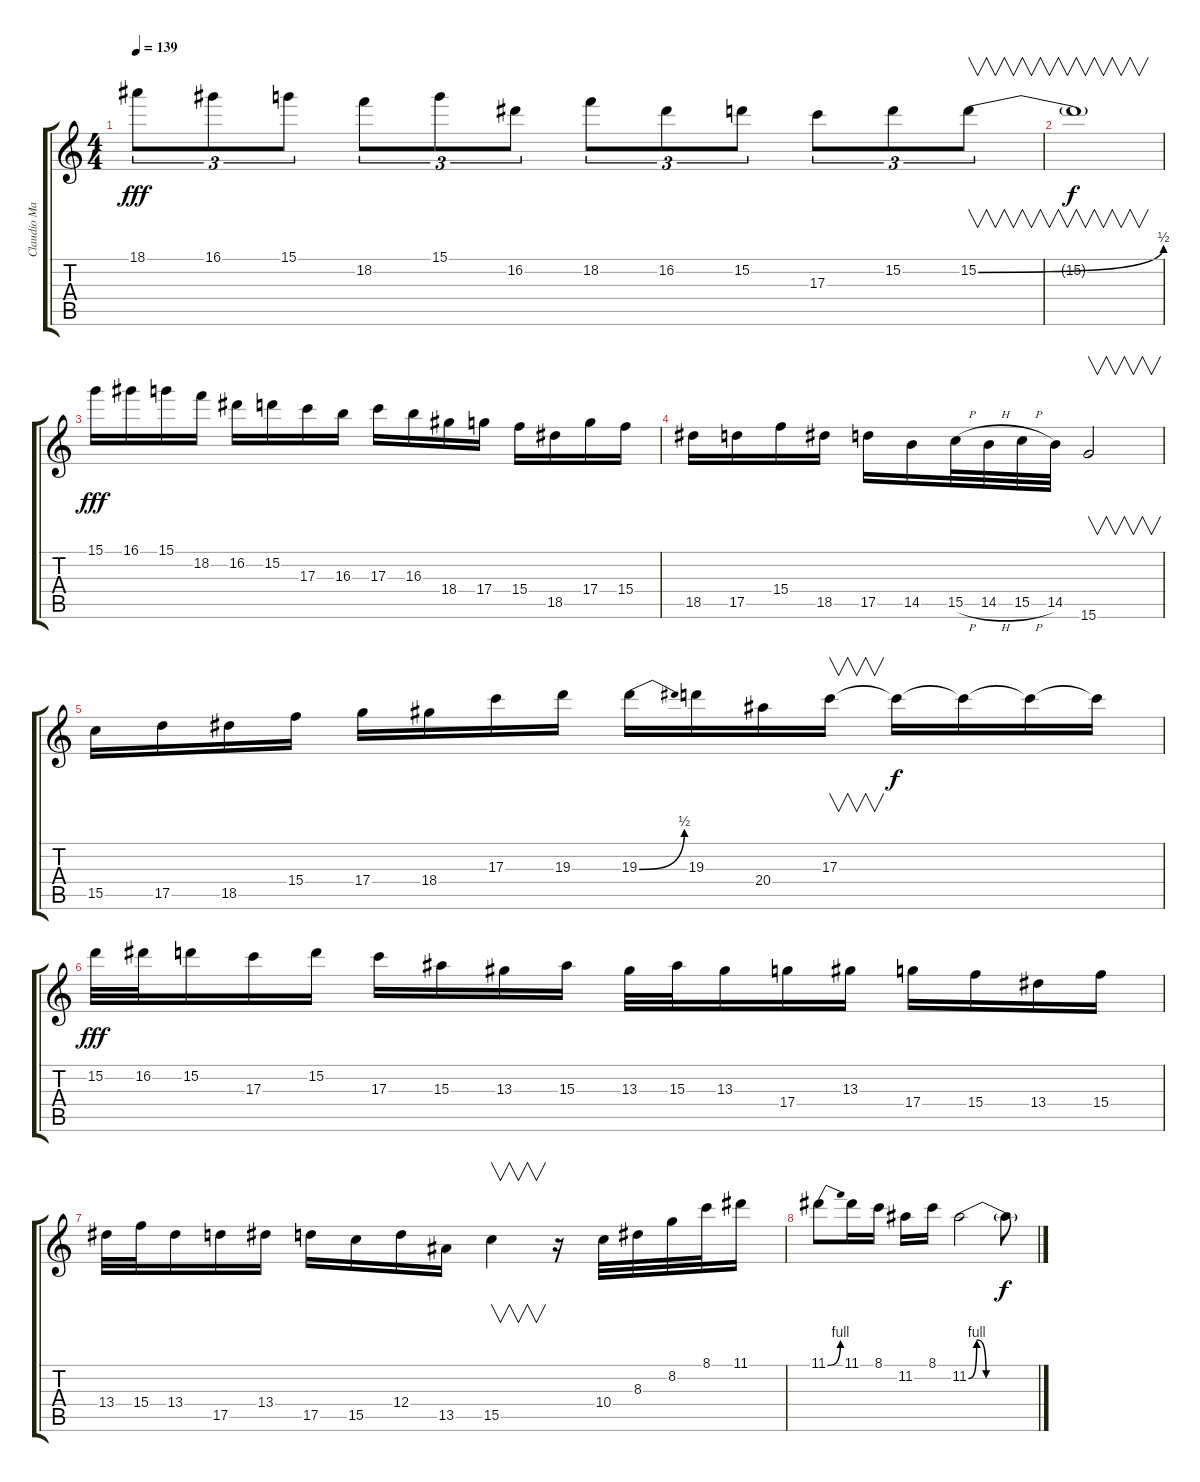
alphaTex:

\track ("Claudio Marciello ( lead )" "Claudio Ma") {instrument distortionguitar}
\staff {score tabs}
\tuning (E4 B3 G3 D3 A2 E2) {hide}
\ts (4 4)
\tempo 139
\clef g2
\ks c
18.1.8{tu (3 2) dy fff} 16.1.8{tu (3 2)} 15.1.8{tu (3 2)} 18.2.8{tu (3 2)} 15.1.8{tu (3 2)} 16.2.8{tu (3 2)} 18.2.8{tu (3 2)} 16.2.8{tu (3 2)} 15.2.8{tu (3 2)} 17.3.8{tu (3 2)} 15.2.8{tu (3 2)} 15.2{be (bend 0 0 60 2)}.8{v tu (3 2)} |
15.2{t}.1{v dy f} |
15.1.16{dy fff} 16.1.16 15.1.16 18.2.16 16.2.16 15.2.16 17.3.16 16.3.16 17.3.16 16.3.16 18.4.16 17.4.16 15.4.16 18.5.16 17.4.16 15.4.16 |
18.5.16 17.5.16 15.4.16 18.5.16 17.5.16 14.5.16 15.5{h}.32 14.5{h}.32 15.5{h}.32 14.5.32 15.6.2{v} |
15.5.16 17.5.16 18.5.16 15.4.16 17.4.16 18.4.16 17.3.16 19.3.16 19.3{be (bend 0 0 60 2)}.16 19.3.16 20.4.16 17.3.16{v} 17.3{t}.16{dy f} 17.3{t}.16 17.3{t}.16 17.3{t}.16 |
15.2.32{dy fff} 16.2.32 15.2.16 17.3.16 15.2.16 17.3.16 15.3.16 13.3.16 15.3.16 13.3.32 15.3.32 13.3.16 17.4.16 13.3.16 17.4.16 15.4.16 13.4.16 15.4.16 |
13.4.32 15.4.32 13.4.16 17.5.16 13.4.16 17.5.16 15.5.16 12.4.16 13.5.16 15.5.4{v} r.16 10.4.32 8.3.32 8.2.32 8.1.32 11.1.16 |
11.1{be (bend 0 0 60 4)}.8 11.1.16 8.1.16 11.2.16 8.1.16 11.2{be (custom 0 0 7 4 15 0 60 0)}.2 11.2{t}.8{dy f}
